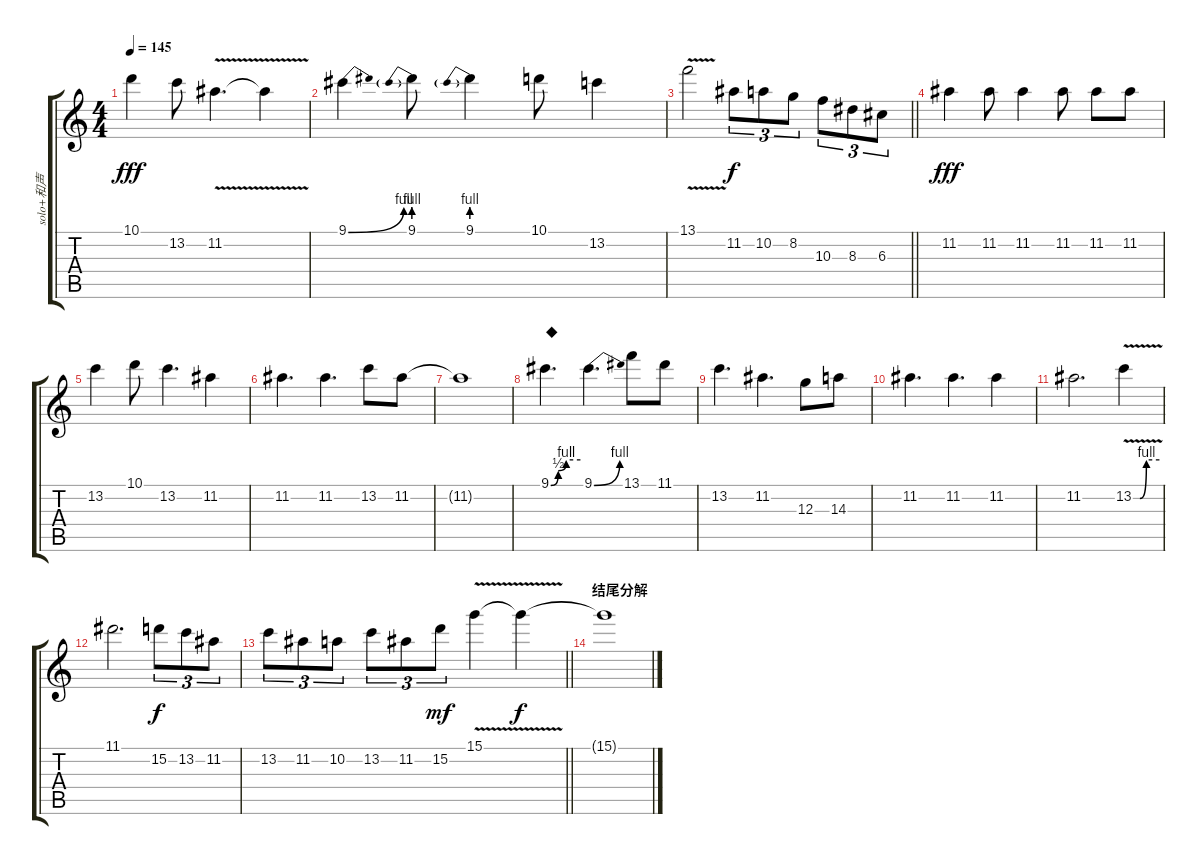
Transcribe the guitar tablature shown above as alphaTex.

\track ("solo+和声" "solo+和声") {instrument overdrivenguitar}
\staff {score tabs}
\tuning (E4 B3 G3 D3 A2 E2) {hide}
\ts (4 4)
\tempo 145
\clef g2
\ks c
10.1.4{dy fff} 13.2.8 11.2{v}.4{d} 11.2{t}.4 |
9.1{be (bend 0 0 60 4)}.4 9.1{be (prebend 0 4 60 4)}.8 9.1{be (prebend 0 4 60 4)}.4 10.1.8 13.2.4 |
\barLineRight lightlight
13.1{v}.2 11.2.8{tu (3 2) dy f} 10.2.8{tu (3 2)} 8.2.8{tu (3 2)} 10.3.8{tu (3 2)} 8.3.8{tu (3 2)} 6.3.8{tu (3 2)} |
11.2.4{dy fff} 11.2.8 11.2.4 11.2.8 11.2.8 11.2.8 |
13.2.4 10.1.8 13.2.4{d} 11.2.4 |
11.2.4{d} 11.2.4{d} 13.2.8 11.2.8 |
11.2{t}.1 |
9.1{be (custom 0 0 15 2 31 4 60 4)}.4{d txt "◆"} 9.1{be (bend 0 0 60 4)}.4{d} 13.1.8 11.1.8 |
13.2.4{d} 11.2.4{d} 12.3.8 14.3.8 |
11.2.4{d} 11.2.4{d} 11.2.4 |
11.2.2{d} 13.2{be (custom 0 0 15 0 30 4 60 4) v}.4 |
11.1.2{d} 15.2.8{tu (3 2) dy f} 13.2.8{tu (3 2)} 11.2.8{tu (3 2)} |
\barLineRight lightlight
13.2.8{tu (3 2)} 11.2.8{tu (3 2)} 10.2.8{tu (3 2)} 13.2.8{tu (3 2)} 11.2.8{tu (3 2)} 15.2.8{tu (3 2) dy mf} 15.1{v}.4 15.1{t}.4{dy f} |
\section ("" "结尾分解")
15.1{t}.1
